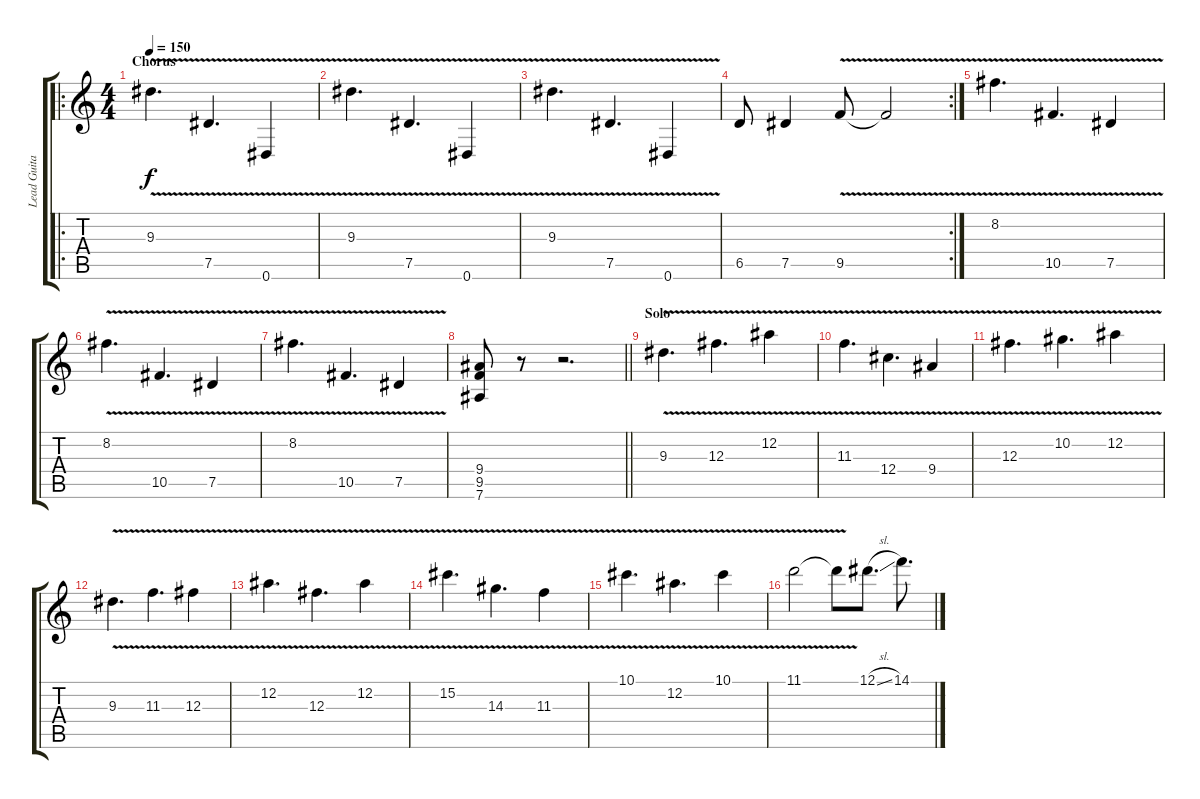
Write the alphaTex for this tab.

\track ("Lead Guitar" "Lead Guita") {instrument distortionguitar}
\staff {score tabs}
\tuning (Eb4 Bb3 Gb3 Db3 Ab2 Eb2) {hide}
\ro
\ts (4 4)
\section ("" "Chorus")
\tempo 150
\clef g2
\ks c
9.3{v}.4{d dy f} 7.5{v}.4{d} 0.6{v}.4 |
9.3{v}.4{d} 7.5{v}.4{d} 0.6{v}.4 |
9.3{v}.4{d} 7.5{v}.4{d} 0.6{v}.4 |
\rc 2
6.5.8 7.5.4 9.5{v}.8 9.5{t}.2 |
8.2{v}.4{d} 10.5{v}.4{d} 7.5{v}.4 |
8.2{v}.4{d} 10.5{v}.4{d} 7.5{v}.4 |
8.2{v}.4{d} 10.5{v}.4{d} 7.5{v}.4 |
\barLineRight lightlight
(9.4 9.5 7.6).8 r.8 r.2{d} |
\section ("" "Solo")
9.3{v}.4{d} 12.3{v}.4{d} 12.2{v}.4 |
11.3{v}.4{d} 12.4{v}.4{d} 9.4{v}.4 |
12.3{v}.4{d} 10.2{v}.4{d} 12.2{v}.4 |
9.3{v}.4{d} 11.3{v}.4{d} 12.3{v}.4 |
12.2{v}.4{d} 12.3{v}.4{d} 12.2{v}.4 |
15.2{v}.4{d} 14.3{v}.4{d} 11.3{v}.4 |
10.1{v}.4{d} 12.2{v}.4{d} 10.1{v}.4 |
11.1{v}.2 11.1{t}.8 12.1{sl}.8{d} 14.1.8{d}
